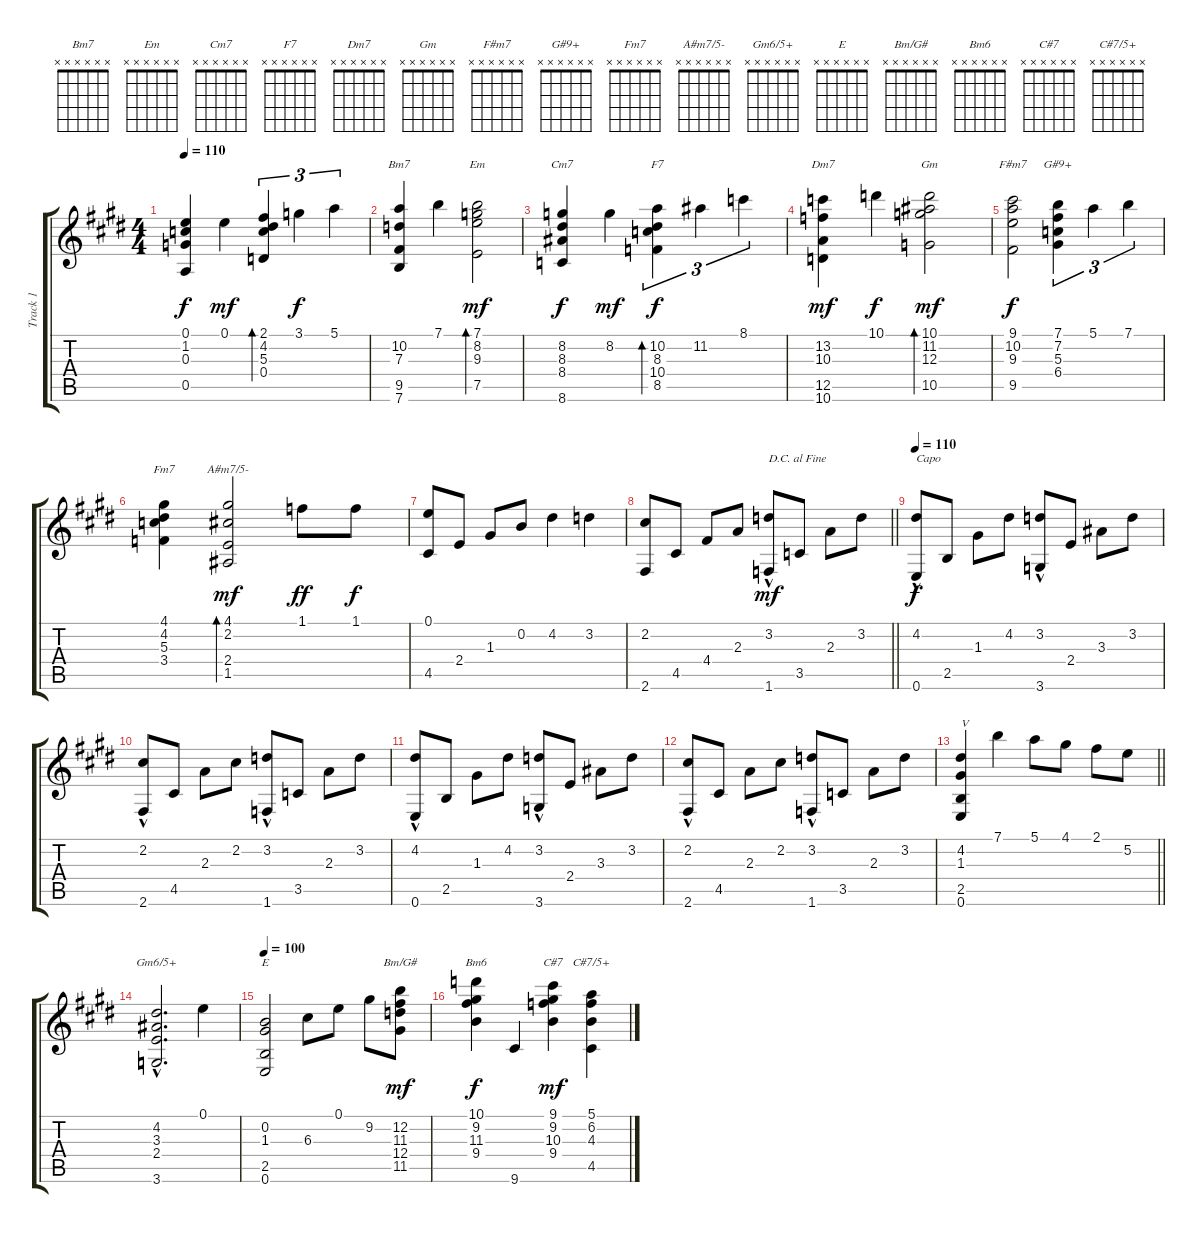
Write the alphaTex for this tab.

\track ("Track 1" "Track 1") {instrument acousticguitarnylon}
\staff {score tabs}
\tuning (E4 B3 G3 D3 A2 E2) {hide}
\chord ("Bm7" x x x x x x)
\chord ("Em" x x x x x x)
\chord ("Cm7" x x x x x x)
\chord ("F7" x x x x x x)
\chord ("Dm7" x x x x x x)
\chord ("Gm" x x x x x x)
\chord ("F#m7" x x x x x x)
\chord ("G#9+" x x x x x x)
\chord ("Fm7" x x x x x x)
\chord ("A#m7/5-" x x x x x x)
\chord ("Gm6/5+" x x x x x x)
\chord ("E" x x x x x x)
\chord ("Bm/G#" x x x x x x)
\chord ("Bm6" x x x x x x)
\chord ("C#7" x x x x x x)
\chord ("C#7/5+" x x x x x x)
\ts (4 4)
\tempo 110
\clef g2
\ks e
(0.1 1.2 0.3 0.5).4{dy f} 0.1.4{dy mf} (2.1 4.2 5.3 0.4).4{tu (3 2) bd 120} 3.1.4{tu (3 2) dy f} 5.1.4{tu (3 2)} |
(10.2 7.3 9.5 7.6).4{ch "Bm7"} 7.1.4 (7.1 8.2 9.3 7.5).2{bd 120 ch "Em" dy mf} |
(8.2 8.3 8.4 8.6).4{ch "Cm7" dy f} 8.2.4{dy mf} (10.2 8.3 10.4 8.5).4{tu (3 2) bd 120 ch "F7" dy f} 11.2.4{tu (3 2)} 8.1.4{tu (3 2)} |
(13.2 10.3 12.5 10.6).4{ch "Dm7" dy mf} 10.1.4{dy f} (10.1 11.2 12.3 10.5).2{bd 120 ch "Gm" dy mf} |
(9.1 10.2 9.3 9.5).2{ch "F#m7" dy f} (7.1 7.2 5.3 6.4).4{tu (3 2) ch "G#9+"} 5.1.4{tu (3 2)} 7.1.4{tu (3 2)} |
(4.1 4.2 5.3 3.4).4{ch "Fm7"} (4.1 2.2 2.4 1.5).2{bd 240 ch "A#m7/5-" dy mf} 1.1.8{dy ff} 1.1.8{dy f} |
(0.1 4.5).8 2.4.8 1.3.8 0.2.8 4.2.4 3.2.4 |
\barLineRight lightlight
(2.2 2.6).8 4.5.8 4.4.8 2.3.8 (3.2{hac} 1.6).8{txt "D.C. al Fine" dy mf} 3.5.8 2.3.8 3.2.8 |
\tempo 110
(4.2{hac} 0.6).8{txt "Capo" dy f} 2.5.8 1.3.8 4.2.8 (3.2{hac} 3.6).8 2.4.8 3.3.8 3.2.8 |
(2.2{hac} 2.6).8 4.5.8 2.3.8 2.2.8 (3.2{hac} 1.6).8 3.5.8 2.3.8 3.2.8 |
(4.2{hac} 0.6).8 2.5.8 1.3.8 4.2.8 (3.2{hac} 3.6).8 2.4.8 3.3.8 3.2.8 |
(2.2{hac} 2.6).8 4.5.8 2.3.8 2.2.8 (3.2{hac} 1.6).8 3.5.8 2.3.8 3.2.8 |
\barLineRight lightlight
(4.2 1.3 2.5 0.6).4{txt "V"} 7.1.4 5.1.8 4.1.8 2.1.8 5.2.8 |
(4.2{hac} 3.3{hac} 2.4{hac} 3.6{hac}).2{d ch "Gm6/5+"} 0.1.4 |
\tempo 100
(0.2 1.3 2.5 0.6).2{ch "E"} 6.3.8 0.1.8 9.2.8 (12.2 11.3 12.4 11.5).8{ch "Bm/G#" dy mf} |
(10.1 9.2 11.3 9.4).4{ch "Bm6" dy f} 9.6.4 (9.1 9.2 10.3 9.4).4{ch "C#7" dy mf} (5.1 6.2 4.3 4.5).4{ch "C#7/5+"}
